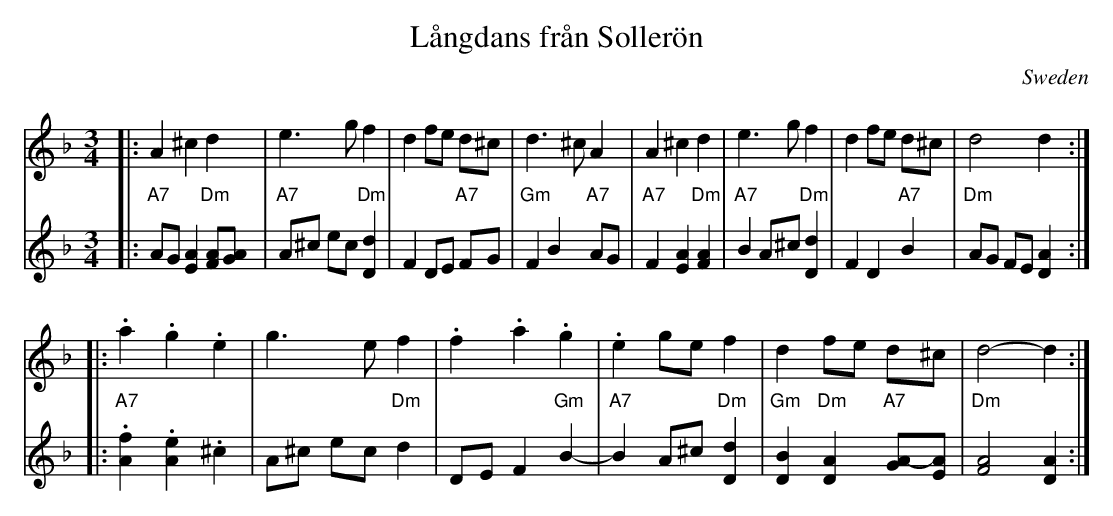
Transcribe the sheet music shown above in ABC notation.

X:1
T: L\aangdans fr\aan Soller\"on
O: Sweden
M: 3/4
L: 1/8
K: Dm
V: 1 staves=2
|: A2 ^c2 d2 | e3 g f2 | d2 fe d^c | d3 ^c A2 \
|  A2 ^c2 d2 | e3 g f2 | d2 fe d^c | d4 d2 :|
|: .a2 .g2 .e2 | g3 e f2 | .f2 .a2 .g2 | .e2 ge f2 | d2 fe d^c | d4- d2 :|
V: 2
|: "A7"AG [A2E2] "Dm"[AF][GA] | "A7"A^c ec "Dm"[d2D2] | F2 DE "A7"FG | "Gm"F2 B2 "A7"AG \
|  "A7"F2 [A2E2] "Dm"[A2F2] | "A7"B2 A^c "Dm"[d2D2] | F2 D2 "A7"B2 | "Dm"AG FE [A2D2] :|
|: "A7".[f2A2] .[e2A2] .^c2 | A^c ec "Dm"d2 | DE F2 "Gm"B2- | "A7"B2 A^c "Dm"[d2D2] \
|  "Gm"[B2D2] "Dm"[A2D2] "A7"[A-G][AE] | "Dm"[A4F4][A2D2] :|
